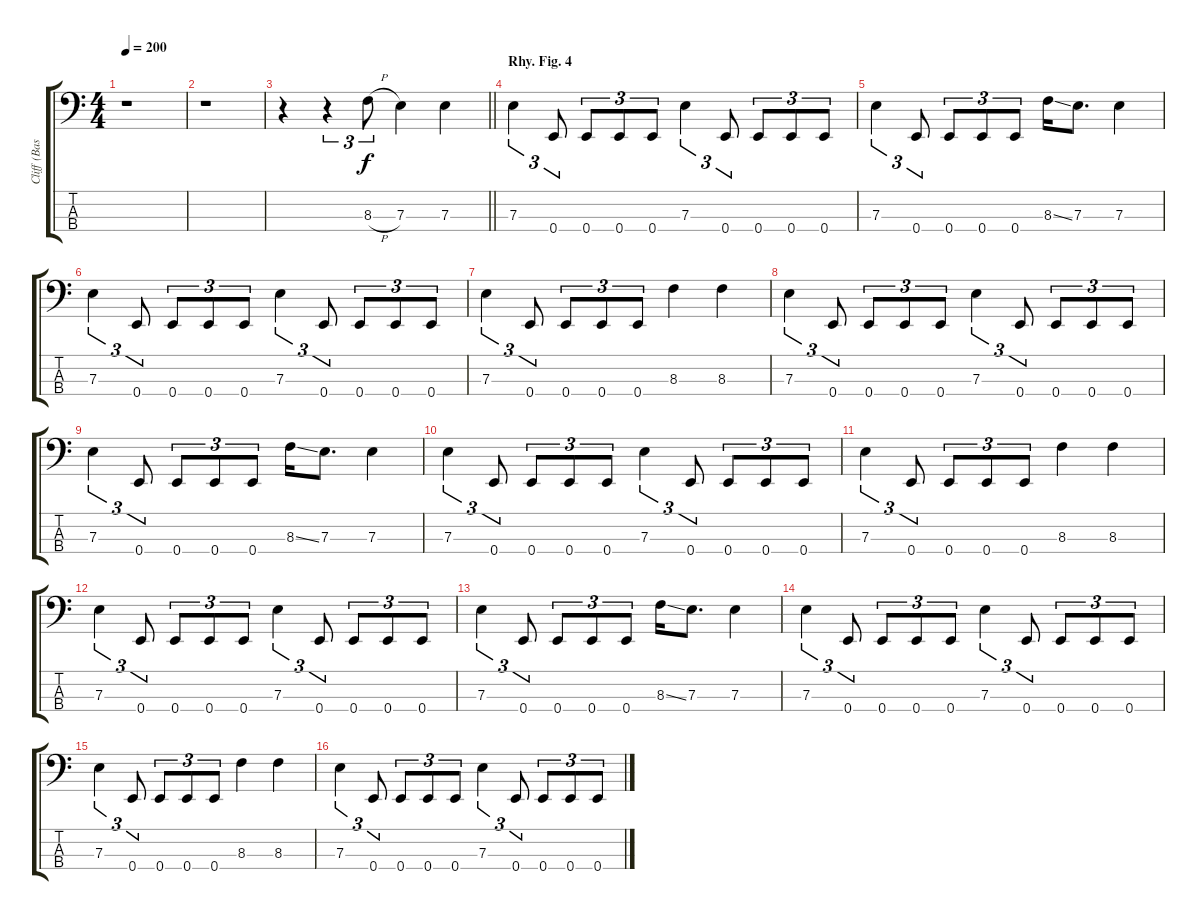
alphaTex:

\track ("Cliff (Bass)" "Cliff (Bas") {instrument electricbassfinger}
\staff {score tabs}
\tuning (G2 D2 A1 E1) {hide}
\ts (4 4)
\tempo 200
\clef f4
\ks c
r.1{dy f} |
r.1 |
\barLineRight lightlight
r.4 r.4{tu (3 2)} 8.3{h}.8{tu (3 2)} 7.3.4 7.3.4 |
\section ("" "Rhy. Fig. 4")
7.3.4{tu (3 2)} 0.4.8{tu (3 2)} 0.4.8{tu (3 2)} 0.4.8{tu (3 2)} 0.4.8{tu (3 2)} 7.3.4{tu (3 2)} 0.4.8{tu (3 2)} 0.4.8{tu (3 2)} 0.4.8{tu (3 2)} 0.4.8{tu (3 2)} |
7.3.4{tu (3 2)} 0.4.8{tu (3 2)} 0.4.8{tu (3 2)} 0.4.8{tu (3 2)} 0.4.8{tu (3 2)} 8.3{ss}.16 7.3.8{d} 7.3.4 |
7.3.4{tu (3 2)} 0.4.8{tu (3 2)} 0.4.8{tu (3 2)} 0.4.8{tu (3 2)} 0.4.8{tu (3 2)} 7.3.4{tu (3 2)} 0.4.8{tu (3 2)} 0.4.8{tu (3 2)} 0.4.8{tu (3 2)} 0.4.8{tu (3 2)} |
7.3.4{tu (3 2)} 0.4.8{tu (3 2)} 0.4.8{tu (3 2)} 0.4.8{tu (3 2)} 0.4.8{tu (3 2)} 8.3.4 8.3.4 |
7.3.4{tu (3 2)} 0.4.8{tu (3 2)} 0.4.8{tu (3 2)} 0.4.8{tu (3 2)} 0.4.8{tu (3 2)} 7.3.4{tu (3 2)} 0.4.8{tu (3 2)} 0.4.8{tu (3 2)} 0.4.8{tu (3 2)} 0.4.8{tu (3 2)} |
7.3.4{tu (3 2)} 0.4.8{tu (3 2)} 0.4.8{tu (3 2)} 0.4.8{tu (3 2)} 0.4.8{tu (3 2)} 8.3{ss}.16 7.3.8{d} 7.3.4 |
7.3.4{tu (3 2)} 0.4.8{tu (3 2)} 0.4.8{tu (3 2)} 0.4.8{tu (3 2)} 0.4.8{tu (3 2)} 7.3.4{tu (3 2)} 0.4.8{tu (3 2)} 0.4.8{tu (3 2)} 0.4.8{tu (3 2)} 0.4.8{tu (3 2)} |
7.3.4{tu (3 2)} 0.4.8{tu (3 2)} 0.4.8{tu (3 2)} 0.4.8{tu (3 2)} 0.4.8{tu (3 2)} 8.3.4 8.3.4 |
7.3.4{tu (3 2)} 0.4.8{tu (3 2)} 0.4.8{tu (3 2)} 0.4.8{tu (3 2)} 0.4.8{tu (3 2)} 7.3.4{tu (3 2)} 0.4.8{tu (3 2)} 0.4.8{tu (3 2)} 0.4.8{tu (3 2)} 0.4.8{tu (3 2)} |
7.3.4{tu (3 2)} 0.4.8{tu (3 2)} 0.4.8{tu (3 2)} 0.4.8{tu (3 2)} 0.4.8{tu (3 2)} 8.3{ss}.16 7.3.8{d} 7.3.4 |
7.3.4{tu (3 2)} 0.4.8{tu (3 2)} 0.4.8{tu (3 2)} 0.4.8{tu (3 2)} 0.4.8{tu (3 2)} 7.3.4{tu (3 2)} 0.4.8{tu (3 2)} 0.4.8{tu (3 2)} 0.4.8{tu (3 2)} 0.4.8{tu (3 2)} |
7.3.4{tu (3 2)} 0.4.8{tu (3 2)} 0.4.8{tu (3 2)} 0.4.8{tu (3 2)} 0.4.8{tu (3 2)} 8.3.4 8.3.4 |
7.3.4{tu (3 2)} 0.4.8{tu (3 2)} 0.4.8{tu (3 2)} 0.4.8{tu (3 2)} 0.4.8{tu (3 2)} 7.3.4{tu (3 2)} 0.4.8{tu (3 2)} 0.4.8{tu (3 2)} 0.4.8{tu (3 2)} 0.4.8{tu (3 2)}
